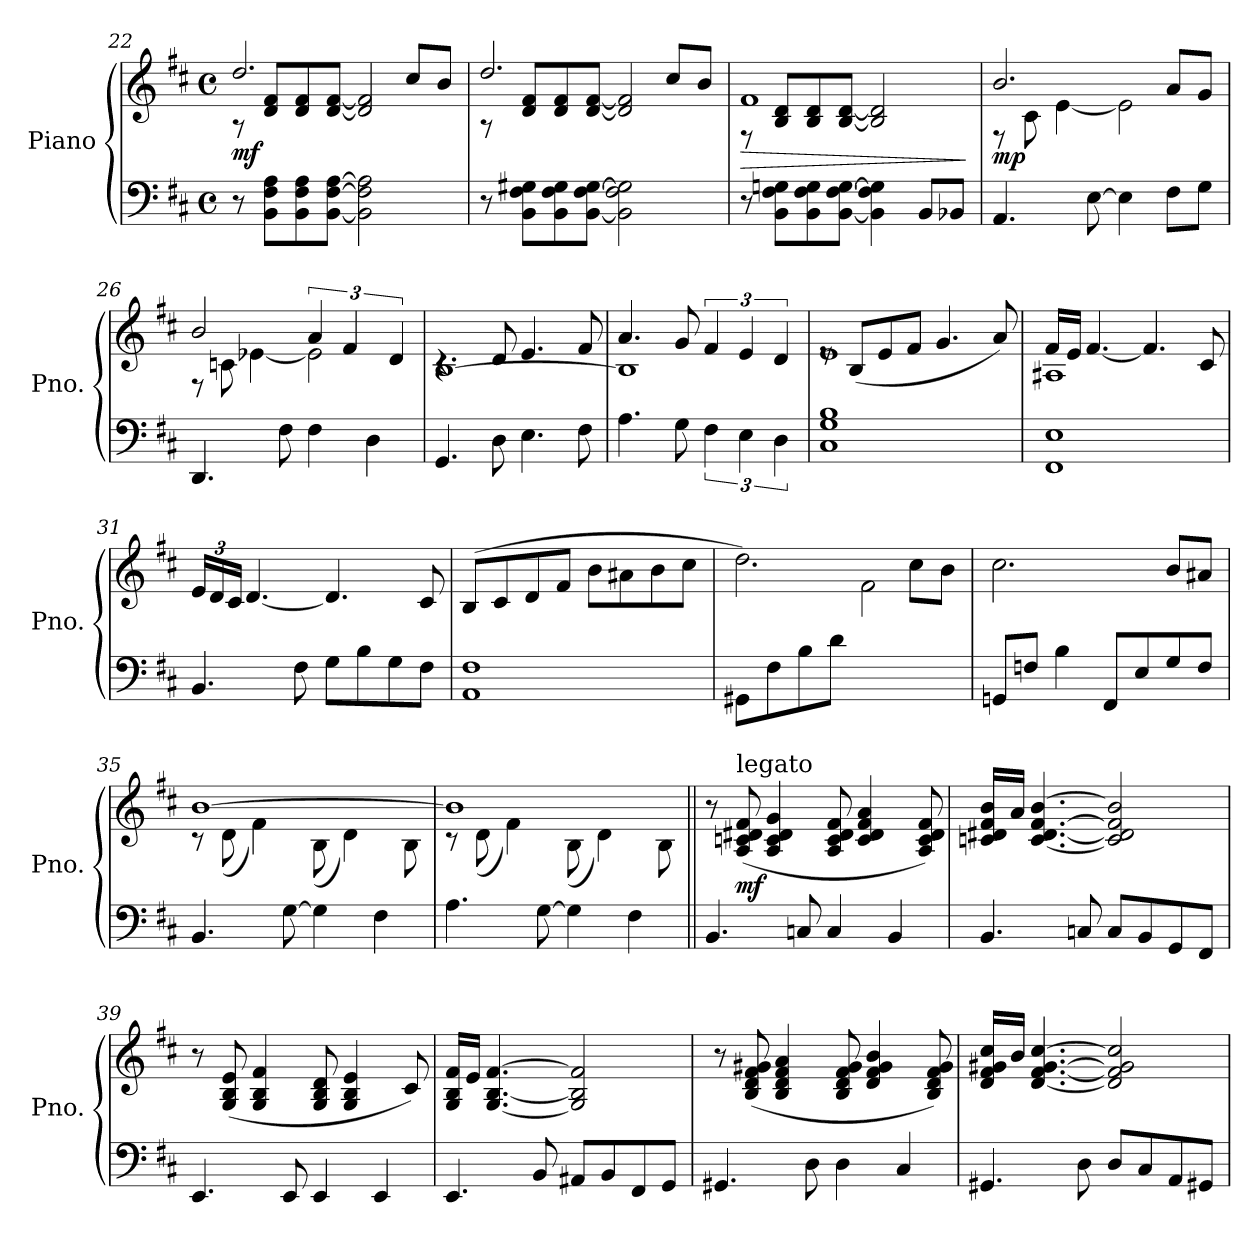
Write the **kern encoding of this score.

**kern	**kern	**dynam
*part1	*part1	*part1
*staff2	*staff1	*staff1/2
*I"Piano	*	*
*I'Pno.	*	*
*clefF4	*clefG2	*
*k[f#c#]	*k[f#c#]	*
*M4/4	*M4/4	*
*met(c)	*met(c)	*
=22	=22	=22
*	*^	*
!	!	!	!LO:DY:b
8r	2.dd/	8rA	mf
8BB\ 8F#\ 8A\L	.	8d/ 8f#/L	.
8BB\ 8F#\ 8A\	.	8d/ 8f#/	.
[8BB\ [8F#\ [8A\J	.	[8d/ [8f#/J	.
2BB\] 2F#\] 2A\]	.	2d/] 2f#/]	.
.	8cc#/L	.	.
.	8b/J	.	.
=23	=23	=23	=23
8r	2.dd/	8rA	.
8BB\ 8F#\ 8G#X\L	.	8d/ 8f#/L	.
8BB\ 8F#\ 8G#\	.	8d/ 8f#/	.
[8BB\ [8F#\ [8G#\J	.	[8d/ [8f#/J	.
2BB\] 2F#\] 2G#\]	.	2d/] 2f#/]	.
.	8cc#/L	.	.
.	8b/J	.	.
=24	=24	=24	=24
!	!	!	!LO:HP:b
8r	1f#	8rF	>
8BB\ 8F#\ 8Gn\L	.	8B/ 8d/L	.
8BB\ 8F#\ 8G\	.	8B/ 8d/	.
[8BB\ [8F#\ [8G\J	.	[8B/ [8d/J	.
4BB\] 4F#\] 4G\]	.	2B/] 2d/]	.
8BB/L	.	.	.
8BB-X/J	.	.	.
*	*v	*v	*
.	.	]
=25	=25	=25
*	*^	*
!	!	!	!LO:DY:b
4.AA/	2.b/	8rF	mp
.	.	8c#\	.
.	.	[4e\	.
[8E\	.	.	.
4E\]	.	2e\]	.
8F#\L	8a/L	.	.
8G\J	8g/J	.	.
!!LO:LB:g=z	!!
=26	=26	=26	=26
4.DD/	2b/	8rF	.
.	.	8cn\	.
.	.	[4e-X\	.
8F#\	.	.	.
4F#\	6a/	2e-\]	.
.	6f#/	.	.
4D\	.	.	.
.	6d/	.	.
=27	=27	=27	=27
4.GG/	[1B	4.rc	.
8D\	.	8d/	.
4.E\	.	4.e/	.
8F#\	.	8f#/	.
=28	=28	=28	=28
4.A\	1B]	4.a/	.
8G\	.	8g/	.
6F#\	.	6f#/	.
6E\	.	6e/	.
6D\	.	6d/	.
=29	=29	=29	=29
1C# 1G 1B	1e	8re	.
.	.	(>8B/L	.
.	.	8e/	.
.	.	8f#/J	.
.	.	4.g/	.
.	.	8a/)	.
=30	=30	=30	=30
1FF# 1E	1A#X	16f#/LL	.
.	.	16e/JJ	.
.	.	[4.f#/	.
.	.	4.f#/]	.
.	.	8c#/	.
*	*v	*v	*
!!LO:PB:g=z
=31	=31	=31
*	*Xbrackettup	*
4.BB/	24e/LL	.
.	24d/	.
.	24c#/JJ	.
.	[4.d/	.
8F#\	.	.
8G\L	4.d/]	.
8B\	.	.
8G\	.	.
8F#\J	8c#/	.
=32	=32	=32
1AA 1F#	(>8B/L	.
.	8c#/	.
.	8d/	.
.	8f#/J	.
.	8b\L	.
.	8a#X\	.
.	8b\	.
.	8cc#\J	.
=33	=33	=33
*	*^	*
(>8GG#X\L	2.dd\)	2ryy	.
8F#\	.	.	.
8B\	.	.	.
8d\J	.	.	.
2ryy	.	2f#\)	.
.	8cc#\L	.	.
.	8b\J	.	.
*	*v	*v	*
=34	=34	=34
8GGn/L	2.cc#\	.
8Fn/J	.	.
4B\	.	.
8FF#/L	.	.
8E/	.	.
8G/	8b/L	.
8F/J	8a#X/J	.
=35	=35	=35
*	*^	*
4.BB/	[1b	8r	.
.	.	(<8d\	.
.	.	4f#\)	.
[8G\	.	.	.
4G\]	.	(<8B\	.
.	.	4d\)	.
4F#\	.	.	.
.	.	8B\	.
!!LO:LB:g=z	!!
=36	=36	=36	=36
4.A\	1b]	8r	.
.	.	(<8d\	.
.	.	4f#\)	.
[8G\	.	.	.
4G\]	.	(<8B\	.
.	.	4d\)	.
4F#\	.	.	.
.	.	8B\	.
*	*v	*v	*
=37||	=37||	=37||
4.BB/	8r	.
!	!LO:TX:a:t=legato	!
!	!	!LO:DY:b
.	(<8A/ 8cn/ 8d#X/ 8f#/	mf
.	4A/ 4c/ 4d#/ 4g/	.
8Cn/	.	.
4C/	8A/ 8c/ 8d#/ 8f#/	.
.	4c/ 4d#/ 4f#/ 4a/	.
4BB/	.	.
.	8A/ 8c/ 8d#/ 8f#/)	.
=38	=38	=38
4.BB/	16cn/ 16d#X/ 16f#/ 16b/LL	.
.	16a/JJ	.
.	[4.c/ [4.d#/ [4.f#/ [4.b/	.
8Cn/	.	.
8C/L	2c/] 2d#/] 2f#/] 2b/]	.
8BB/	.	.
8GG/	.	.
8FF#/J	.	.
=39	=39	=39
4.EE/	8r	.
.	(<8G/ 8B/ 8e/	.
.	4G/ 4B/ 4f#/	.
8EE/	.	.
4EE/	8G/ 8B/ 8d/	.
.	4G/ 4B/ 4e/	.
4EE/	.	.
.	8c#/)	.
=40	=40	=40
4.EE/	16G/ 16B/ 16f#/LL	.
.	16e/JJ	.
.	[4.G/ [4.B/ [4.f#/	.
8BB/	.	.
8AA#X/L	2G/] 2B/] 2f#/]	.
8BB/	.	.
8FF#/	.	.
8GG/J	.	.
!!LO:LB:g=z
=41	=41	=41
4.GG#X/	8r	.
.	(<8B/ 8d/ 8f#/ 8g#X/	.
.	4B/ 4d/ 4f#/ 4a/	.
8D\	.	.
4D\	8B/ 8d/ 8f#/ 8g#/	.
.	4d/ 4f#/ 4g#/ 4b/	.
4C#/	.	.
.	8B/ 8d/ 8f#/ 8g#/)	.
=42	=42	=42
4.GG#X/	16d/ 16f#/ 16g#X/ 16cc#/LL	.
.	16b/JJ	.
.	[4.d/ [4.f#/ [4.g#/ [4.cc#/	.
8D\	.	.
8D/L	2d/] 2f#/] 2g#/] 2cc#/]	.
8C#/	.	.
8AA/	.	.
8GG#X/J	.	.
=	=	=
*-	*-	*-
